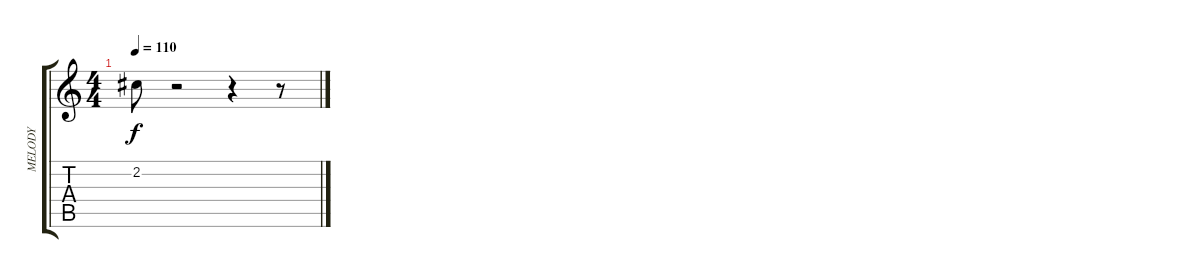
\track ("MELODY" "MELODY") {instrument fretlessbass}
\staff {score tabs}
\tuning (E4 B3 G3 D3 A2 E2) {hide}
\ts (4 4)
\tempo 110
\clef g2
\ks c
2.2{t}.8{dy f} r.2 r.4 r.8
